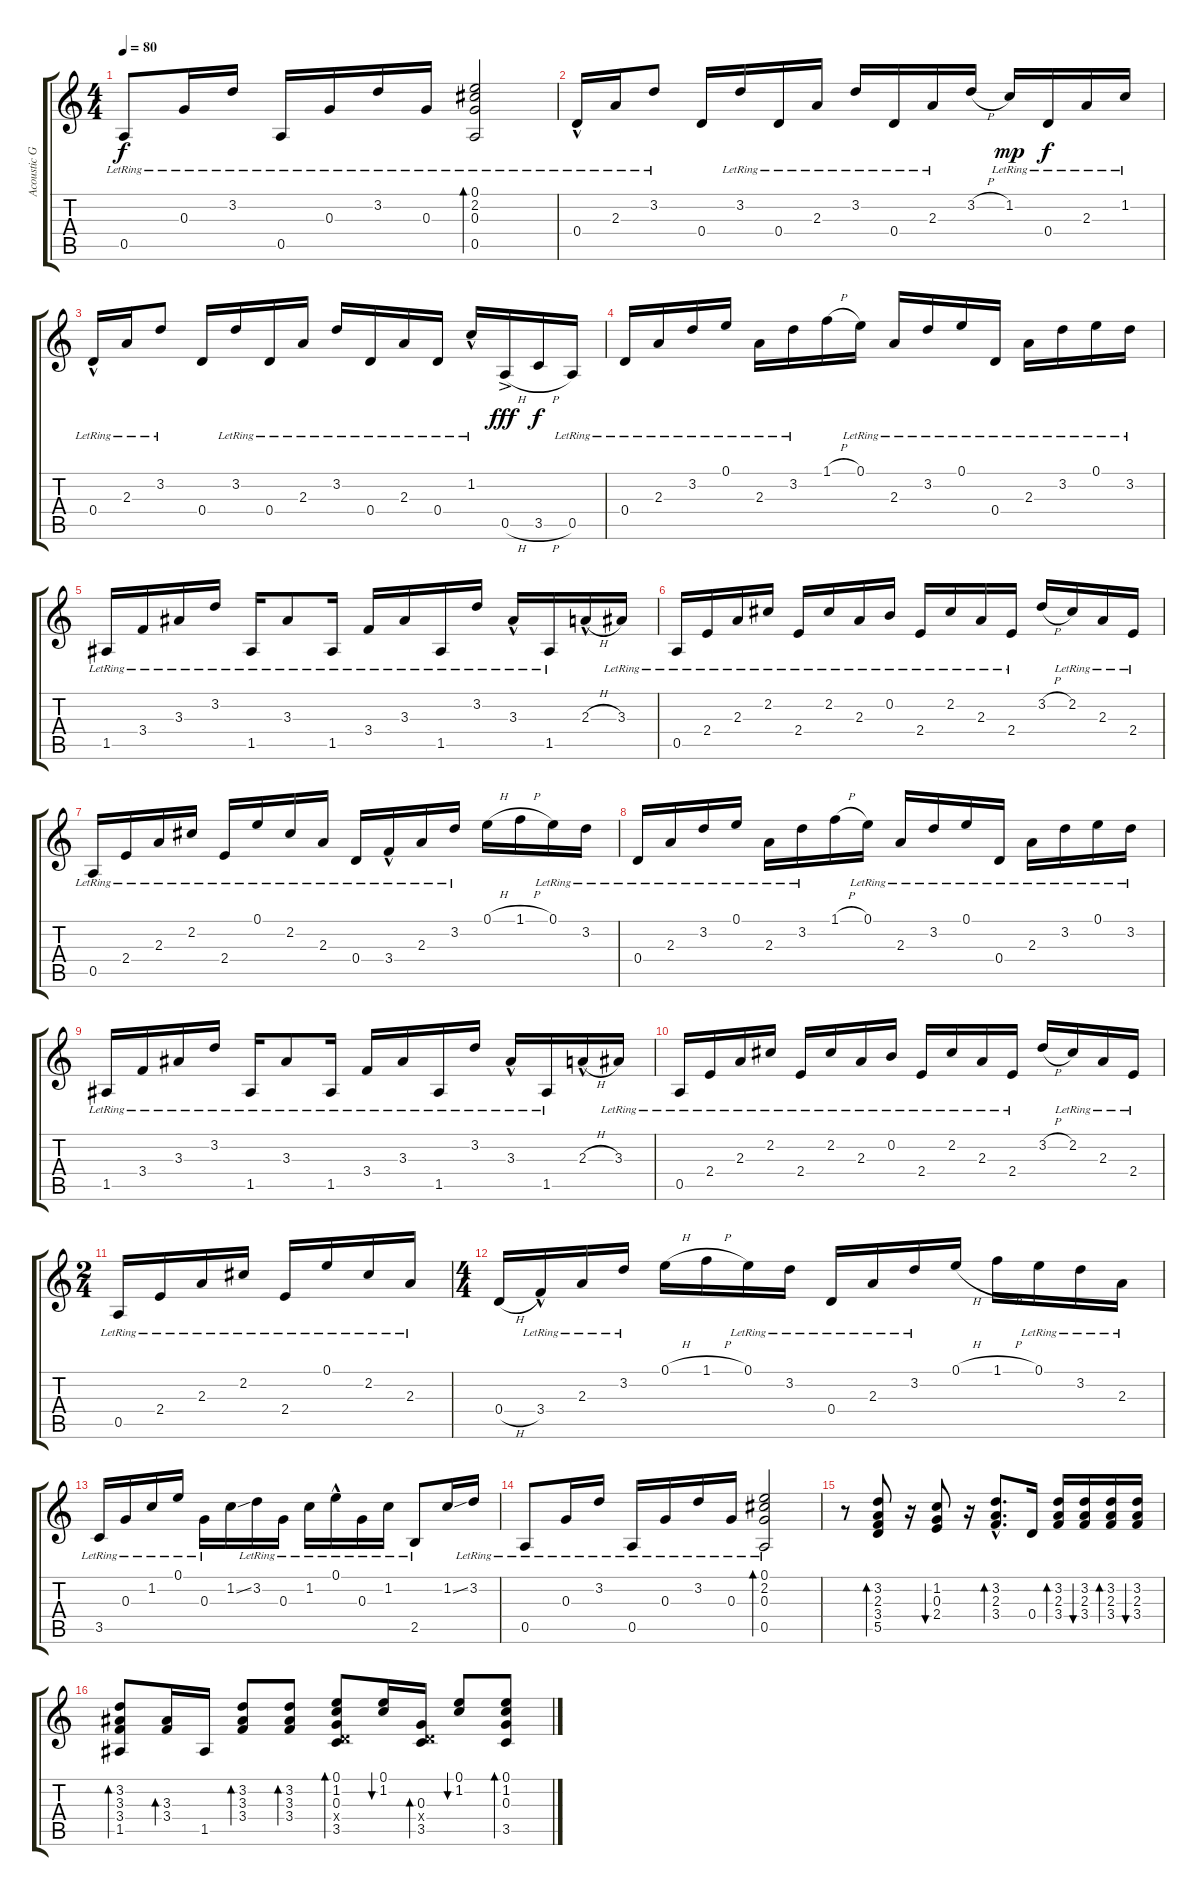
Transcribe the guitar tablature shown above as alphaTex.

\track ("Acoustic Guitar (2)" "Acoustic G") {instrument acousticguitarsteel}
\staff {score tabs}
\tuning (E4 B3 G3 D3 A2 E2) {hide}
\ts (4 4)
\tempo 80
\clef g2
\ks c
0.5{lr}.8{dy f} 0.3{lr}.16 3.2{lr}.16 0.5{lr}.16 0.3{lr}.16 3.2{lr}.16 0.3{lr}.16 (0.1{lr} 2.2{lr} 0.3{lr} 0.5{lr}).2{bd 60} |
0.4{hac lr}.16 2.3{lr}.16 3.2{lr}.8 0.4.16 3.2{lr}.16 0.4{lr}.16 2.3{lr}.16 3.2{lr}.16 0.4{lr}.16 2.3{lr}.16 3.2{h}.16 1.2{lr}.16{dy mp} 0.4{lr}.16{dy f} 2.3{lr}.16 1.2{lr}.16 |
0.4{hac lr}.16 2.3{lr}.16 3.2{lr}.8 0.4.16 3.2{lr}.16 0.4{lr}.16 2.3{lr}.16 3.2{lr}.16 0.4{lr}.16 2.3{lr}.16 0.4{lr}.16 1.2{hac lr}.16 0.5{h ac}.16{dy fff} 3.5{h}.16{dy f} 0.5{lr}.16 |
0.4{lr}.16 2.3{lr}.16 3.2{lr}.16 0.1{lr}.16 2.3{lr}.16 3.2{lr}.16 1.1{h}.16 0.1{lr}.16 2.3{lr}.16 3.2{lr}.16 0.1{lr}.16 0.4{lr}.16 2.3{lr}.16 3.2{lr}.16 0.1{lr}.16 3.2{lr}.16 |
1.5{lr}.16 3.4{lr}.16 3.3{lr}.16 3.2{lr}.16 1.5{lr}.16 3.3{lr}.8 1.5{lr}.16 3.4{lr}.16 3.3{lr}.16 1.5{lr}.16 3.2{lr}.16 3.3{hac lr}.16 1.5{lr}.16 2.3{h hac}.16 3.3{lr}.16 |
0.5{lr}.16 2.4{lr}.16 2.3{lr}.16 2.2{lr}.16 2.4{lr}.16 2.2{lr}.16 2.3{lr}.16 0.2{lr}.16 2.4{lr}.16 2.2{lr}.16 2.3{lr}.16 2.4{lr}.16 3.2{h}.16 2.2{lr}.16 2.3{lr}.16 2.4{lr}.16 |
0.5{lr}.16 2.4{lr}.16 2.3{lr}.16 2.2{lr}.16 2.4{lr}.16 0.1{lr}.16 2.2{lr}.16 2.3{lr}.16 0.4{lr}.16 3.4{hac lr}.16 2.3{lr}.16 3.2{lr}.16 0.1{h}.16 1.1{h}.16 0.1{lr}.16 3.2{lr}.16 |
0.4{lr}.16 2.3{lr}.16 3.2{lr}.16 0.1{lr}.16 2.3{lr}.16 3.2{lr}.16 1.1{h}.16 0.1{lr}.16 2.3{lr}.16 3.2{lr}.16 0.1{lr}.16 0.4{lr}.16 2.3{lr}.16 3.2{lr}.16 0.1{lr}.16 3.2{lr}.16 |
1.5{lr}.16 3.4{lr}.16 3.3{lr}.16 3.2{lr}.16 1.5{lr}.16 3.3{lr}.8 1.5{lr}.16 3.4{lr}.16 3.3{lr}.16 1.5{lr}.16 3.2{lr}.16 3.3{hac lr}.16 1.5{lr}.16 2.3{h hac}.16 3.3{lr}.16 |
0.5{lr}.16 2.4{lr}.16 2.3{lr}.16 2.2{lr}.16 2.4{lr}.16 2.2{lr}.16 2.3{lr}.16 0.2{lr}.16 2.4{lr}.16 2.2{lr}.16 2.3{lr}.16 2.4{lr}.16 3.2{h}.16 2.2{lr}.16 2.3{lr}.16 2.4{lr}.16 |
\ts (2 4)
0.5{lr}.16 2.4{lr}.16 2.3{lr}.16 2.2{lr}.16 2.4{lr}.16 0.1{lr}.16 2.2{lr}.16 2.3{lr}.16 |
\ts (4 4)
0.4{h}.16 3.4{hac lr}.16 2.3{lr}.16 3.2{lr}.16 0.1{h}.16 1.1{h}.16 0.1{lr}.16 3.2{lr}.16 0.4{lr}.16 2.3{lr}.16 3.2{lr}.16 0.1{h}.16 1.1{h}.16 0.1{lr}.16 3.2{lr}.16 2.3{lr}.16 |
3.5{lr}.16 0.3{lr}.16 1.2{lr}.16 0.1{lr}.16 0.3{lr}.16 1.2{ss}.16 3.2{lr}.16 0.3{lr}.16 1.2{lr}.16 0.1{hac lr}.16 0.3{lr}.16 1.2{lr}.16 2.5{lr}.8 1.2{ss}.16 3.2{lr}.16 |
0.5{lr}.8 0.3{lr}.16 3.2{lr}.16 0.5{lr}.16 0.3{lr}.16 3.2{lr}.16 0.3{lr}.16 (0.1{lr} 2.2{lr} 0.3{lr} 0.5{lr}).2{bd 60} |
r.8 (3.2 2.3 3.4 5.5).8{bd 30} r.16 (1.2 0.3 2.4).8{bu 30} r.16 (3.2{hac} 2.3{hac} 3.4{hac}).8{d bd 30} 0.4.16 (3.2 2.3 3.4).16{bd 30} (3.2 2.3 3.4).16{bu 30} (3.2 2.3 3.4).16{bd 30} (3.2 2.3 3.4).16{bu 30} |
(3.2 3.3 3.4 1.5).8{bd 30} (3.3 3.4).16{bd 30} 1.5.16 (3.2 3.3 3.4).8{bd 30} (3.2 3.3 3.4).8{bd 30} (0.1 1.2 0.3 0.4{x} 3.5).8{bd 30} (0.1 1.2).16{bu 30} (0.3 0.4{x} 3.5).16{bd 30} (0.1 1.2).8{bu 30} (0.1 1.2 0.3 3.5).8{bd 30}
